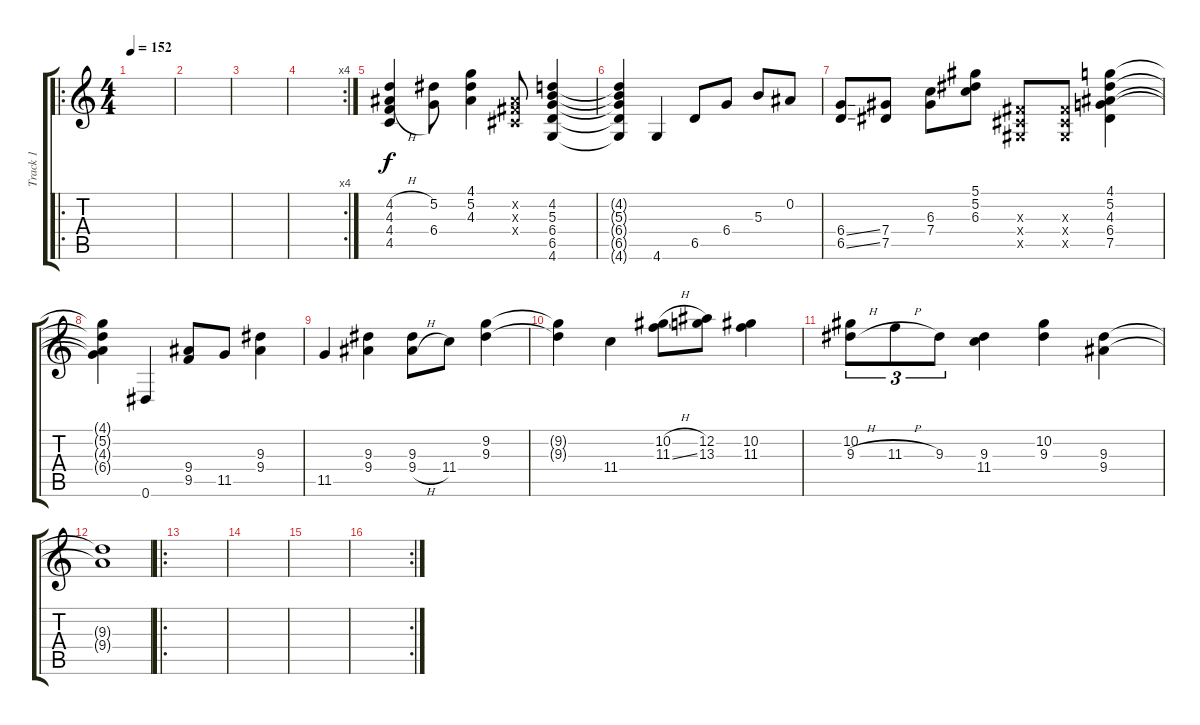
\track ("Track 1" "Track 1") {instrument electricguitarclean}
\staff {score tabs}
\tuning (Eb4 Bb3 Gb3 Db3 Ab2 Eb2) {hide}
\ro
\ts (4 4)
\tempo 152
\clef g2
\ks c
|
|
|
\rc 4
|
(4.2{h} 4.3 4.4{h} 4.5).4 (5.2 6.4).8 (4.1 5.2 4.3).4 (0.2{x} 0.3{x} 0.4{x}).8 (4.2 5.3 6.4 6.5 4.6).4 |
(4.2{t} 5.3{t} 6.4{t} 6.5{t} 4.6{t}).4 4.6.4 6.5.8 6.4.8 5.3.8 0.2.8 |
(6.4{ss} 6.5{ss}).8 (7.4 7.5).8 (6.3 7.4).8 (5.1 5.2 6.3).8 (0.3{x} 0.4{x} 0.5{x}).8 (0.3{x} 0.4{x} 0.5{x}).8 (4.1 5.2 4.3 6.4 7.5).4 |
(4.1{t} 5.2{t} 4.3{t} 6.4{t}).4 0.6.4 (9.4 9.5).8 11.5.8 (9.3 9.4).4 |
11.5.4 (9.3 9.4).4 (9.3 9.4{h}).8 11.4.8 (9.2 9.3).4 |
(9.2{t} 9.3{t}).4 11.4.4 (10.2{h} 11.3{ss}).8 (12.2 13.3).8 (10.2 11.3).4 |
(10.2 9.3{h}).8{tu (3 2)} 11.3{h}.8{tu (3 2)} 9.3.8{tu (3 2)} (9.3 11.4).4 (10.2 9.3).4 (9.3 9.4).4 |
(9.3{t} 9.4{t}).1 |
\ro
|
|
|
\rc 2
